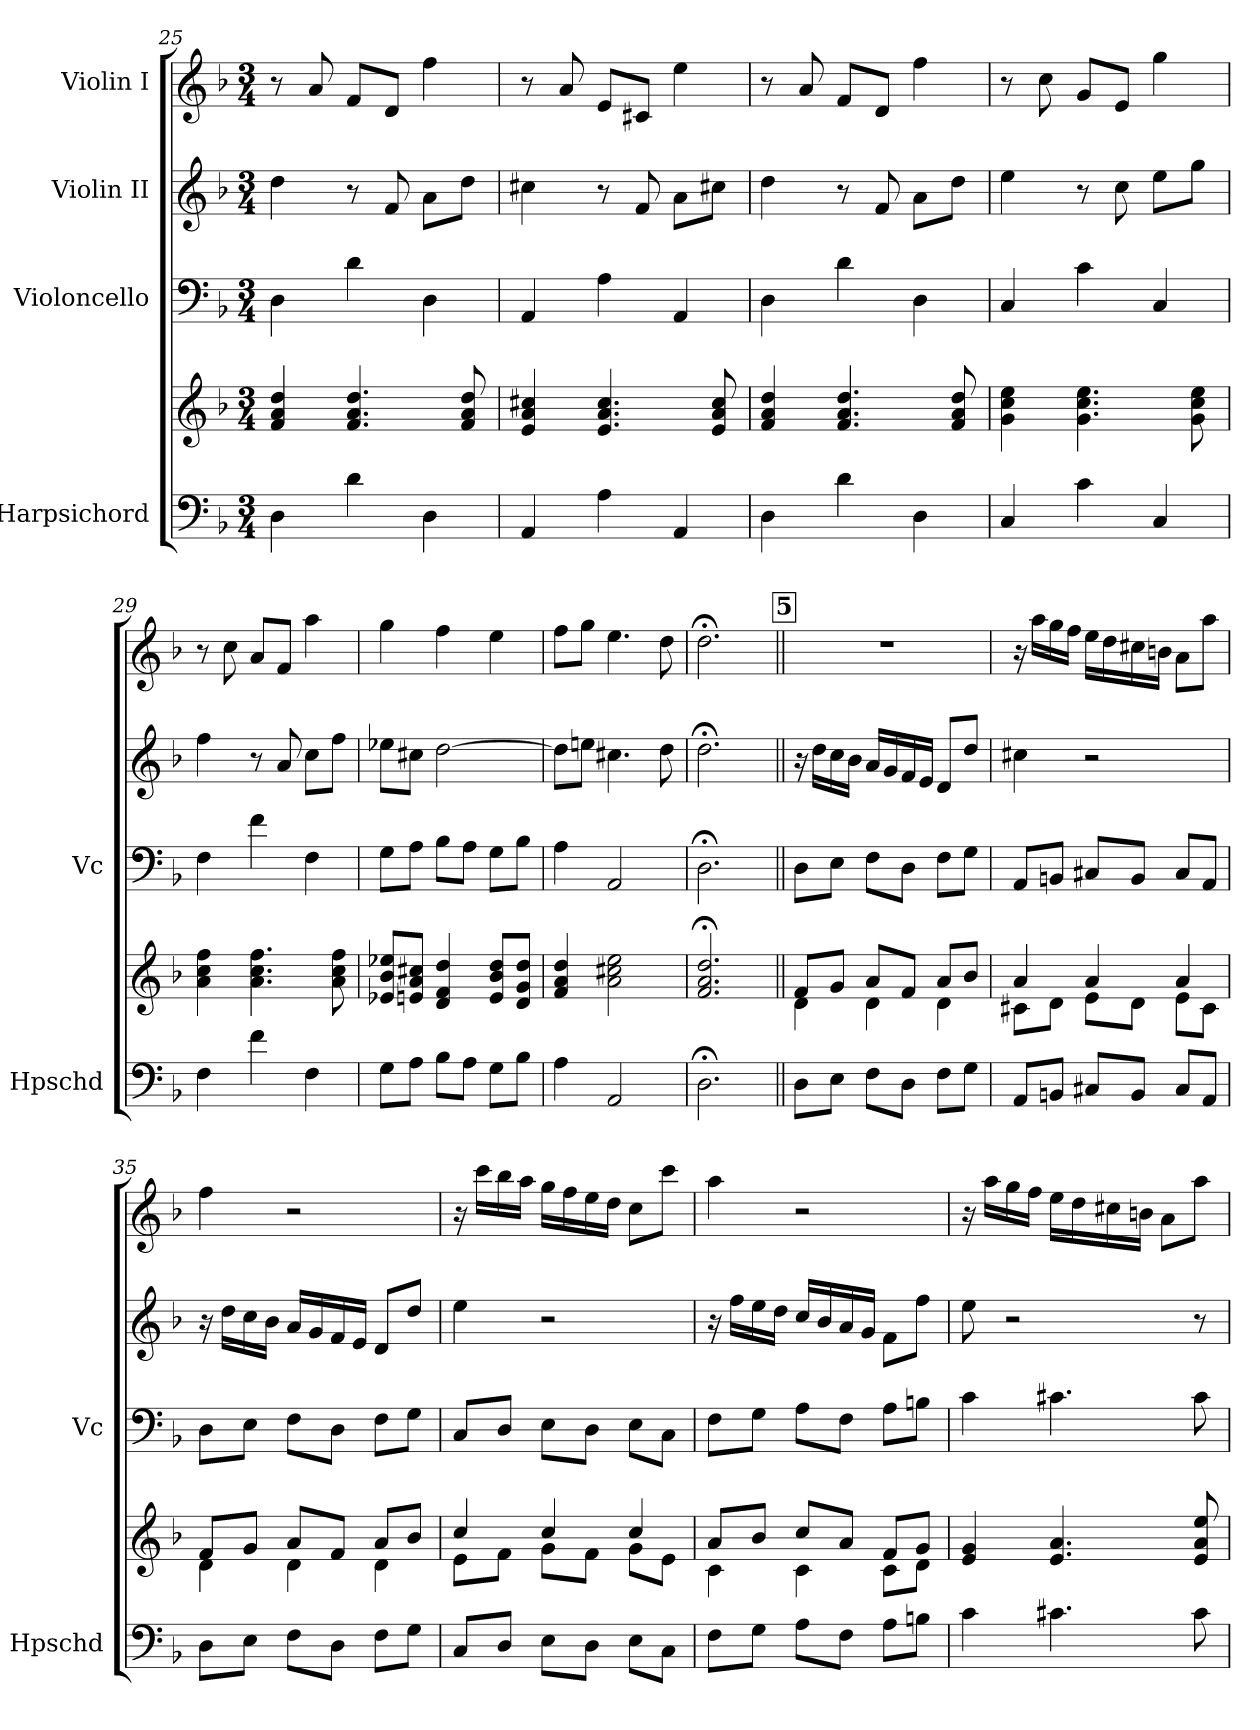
**kern	**kern	**kern	**kern	**kern
*part4	*part4	*part3	*part2	*part1
*staff5	*staff4	*staff3	*staff2	*staff1
*I"Harpsichord	*	*I"Violoncello	*I"Violin II	*I"Violin I
*I'Hpschd	*	*I'Vc	*	*
!!LO:LB:g=z
*clefF4	*clefG2	*clefF4	*clefG2	*clefG2
*k[b-]	*k[b-]	*k[b-]	*k[b-]	*k[b-]
*M3/4	*M3/4	*M3/4	*M3/4	*M3/4
=25	=25	=25	=25	=25
4D\	4f/ 4a/ 4dd/	4D\	4dd\	8r
.	.	.	.	8a/
4d\	4.f/ 4.a/ 4.dd/	4d\	8r	8f/L
.	.	.	8f/	8d/J
4D\	.	4D\	8a\L	4ff\
.	8f/ 8a/ 8dd/	.	8dd\J	.
=26	=26	=26	=26	=26
4AA/	4e/ 4a/ 4cc#X/	4AA/	4cc#X\	8r
.	.	.	.	8a/
4A\	4.e/ 4.a/ 4.cc#/	4A\	8r	8e/L
.	.	.	8f/	8c#X/J
4AA/	.	4AA/	8a\L	4ee\
.	8e/ 8a/ 8cc#/	.	8cc#X\J	.
=27	=27	=27	=27	=27
4D\	4f/ 4a/ 4dd/	4D\	4dd\	8r
.	.	.	.	8a/
4d\	4.f/ 4.a/ 4.dd/	4d\	8r	8f/L
.	.	.	8f/	8d/J
4D\	.	4D\	8a\L	4ff\
.	8f/ 8a/ 8dd/	.	8dd\J	.
=28	=28	=28	=28	=28
4C/	4g\ 4cc\ 4ee\	4C/	4ee\	8r
.	.	.	.	8cc\
4c\	4.g\ 4.cc\ 4.ee\	4c\	8r	8g/L
.	.	.	8cc\	8e/J
4C/	.	4C/	8ee\L	4gg\
.	8g\ 8cc\ 8ee\	.	8gg\J	.
=29	=29	=29	=29	=29
4F\	4a\ 4cc\ 4ff\	4F\	4ff\	8r
.	.	.	.	8cc\
4f\	4.a\ 4.cc\ 4.ff\	4f\	8r	8a/L
.	.	.	8a/	8f/J
4F\	.	4F\	8cc\L	4aa\
.	8a\ 8cc\ 8ff\	.	8ff\J	.
=30	=30	=30	=30	=30
8G\L	8e-X/ 8b-/ 8ee-X/L	8G\L	8ee-X\L	4gg\
8A\J	8en/ 8a/ 8cc#X/J	8A\J	8cc#X\J	.
8B-\L	4d/ 4f/ 4dd/	8B-\L	[2dd\	4ff\
8A\J	.	8A\J	.	.
8G\L	8e/ 8b-/ 8dd/L	8G\L	.	4ee\
8B-\J	8d/ 8g/ 8dd/J	8B-\J	.	.
=31	=31	=31	=31	=31
4A\	4f/ 4a/ 4dd/	4A\	8dd\L]	8ff\L
.	.	.	8een\J	8gg\J
2AA/	2a\ 2cc#X\ 2ee\	2AA/	4.cc#X\	4.ee\
.	.	.	8dd\	8dd\
=32	=32	=32	=32	=32
2.D;<\	2.f/;< 2.a/;< 2.dd/;<	2.D;<\	2.dd;<\	2.dd;<\
!!LO:LB:g=z
!!LO:REH:place=s1:a:B:fs=14:t=5
=33||	=33||	=33||	=33||	=33||
*	*^	*	*	*
8D\L	8f/L	4d\	8D\L	16r	2.r
.	.	.	.	16dd\LL	.
8E\J	8g/J	.	8E\J	16cc\	.
.	.	.	.	16b-\JJ	.
8F\L	8a/L	4d\	8F\L	16a/LL	.
.	.	.	.	16g/	.
8D\J	8f/J	.	8D\J	16f/	.
.	.	.	.	16e/JJ	.
8F\L	8a/L	4d\	8F\L	8d/L	.
8G\J	8b-/J	.	8G\J	8dd/J	.
=34	=34	=34	=34	=34	=34
8AA/L	4a/	8c#X\L	8AA/L	4cc#X\	16r
.	.	.	.	.	16aa\LL
8BBn/J	.	8d\J	8BBn/J	.	16gg\
.	.	.	.	.	16ff\JJ
8C#X/L	4a/	8e\L	8C#X/L	2r	16ee\LL
.	.	.	.	.	16dd\
8BB/J	.	8d\J	8BB/J	.	16cc#X\
.	.	.	.	.	16bn\JJ
8C#/L	4a/	8e\L	8C#/L	.	8a\L
8AA/J	.	8c#\J	8AA/J	.	8aa\J
=35	=35	=35	=35	=35	=35
8D\L	8f/L	4d\	8D\L	16r	4ff\
.	.	.	.	16dd\LL	.
8E\J	8g/J	.	8E\J	16cc\	.
.	.	.	.	16b-\JJ	.
8F\L	8a/L	4d\	8F\L	16a/LL	2r
.	.	.	.	16g/	.
8D\J	8f/J	.	8D\J	16f/	.
.	.	.	.	16e/JJ	.
8F\L	8a/L	4d\	8F\L	8d/L	.
8G\J	8b-/J	.	8G\J	8dd/J	.
=36	=36	=36	=36	=36	=36
8C/L	4cc/	8e\L	8C/L	4ee\	16r
.	.	.	.	.	16ccc\LL
8D/J	.	8f\J	8D/J	.	16bb-\
.	.	.	.	.	16aa\JJ
8E\L	4cc/	8g\L	8E\L	2r	16gg\LL
.	.	.	.	.	16ff\
8D\J	.	8f\J	8D\J	.	16ee\
.	.	.	.	.	16dd\JJ
8E\L	4cc/	8g\L	8E\L	.	8cc\L
8C\J	.	8e\J	8C\J	.	8ccc\J
=37	=37	=37	=37	=37	=37
8F\L	8a/L	4c\	8F\L	16r	4aa\
.	.	.	.	16ff\LL	.
8G\J	8b-/J	.	8G\J	16ee\	.
.	.	.	.	16dd\JJ	.
8A\L	8cc/L	4c\	8A\L	16cc/LL	2r
.	.	.	.	16b-/	.
8F\J	8a/J	.	8F\J	16a/	.
.	.	.	.	16g/JJ	.
8A\L	8f/L	8c\L	8A\L	8f\L	.
8Bn\J	8g/J	8d\J	8Bn\J	8ff\J	.
*	*v	*v	*	*	*
!!LO:PB:g=z
=38	=38	=38	=38	=38
4c\	4e/ 4g/	4c\	8ee\	16r
.	.	.	.	16aa\LL
.	.	.	2r	16gg\
.	.	.	.	16ff\JJ
4.c#X\	4.e/ 4.a/	4.c#X\	.	16ee\LL
.	.	.	.	16dd\
.	.	.	.	16cc#X\
.	.	.	.	16bn\JJ
.	.	.	.	8a\L
8c#\	8e/ 8a/ 8ee/	8c#\	8r	8aa\J
=	=	=	=	=
*-	*-	*-	*-	*-
